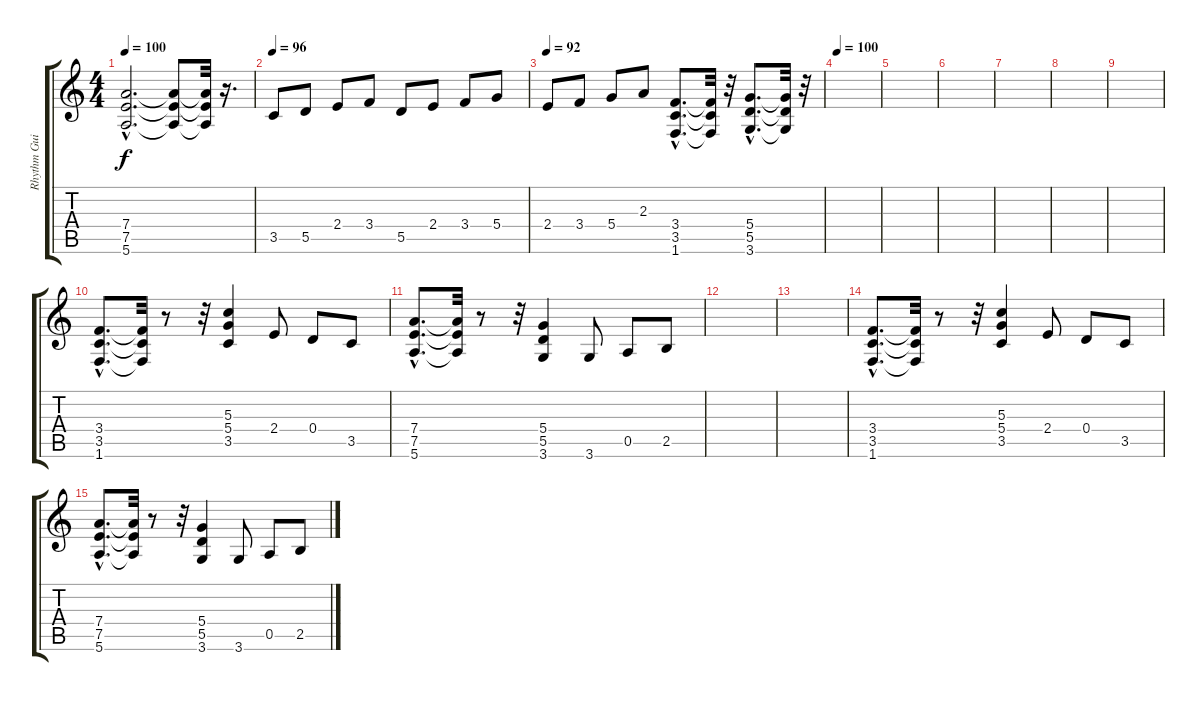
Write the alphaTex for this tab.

\track ("Rhythm Guitar " "Rhythm Gui") {instrument distortionguitar}
\staff {score tabs}
\tuning (E4 B3 G3 D3 A2 E2) {hide}
\ts (4 4)
\tempo 100
\clef g2
\ks c
(7.4{hac} 7.5{hac} 5.6{hac}).2{d dy f instrument distortionguitar} (7.4{t} 7.5{t} 5.6{t}).8 (7.4{t} 7.5{t} 5.6{t}).32 r.16{d} |
\tempo 96
3.5.8 5.5.8 2.4.8 3.4.8 5.5.8 2.4.8 3.4.8 5.4.8 |
\tempo 92
2.4.8 3.4.8 5.4.8 2.3.8 (3.4{hac} 3.5{hac} 1.6{hac}).8{d} (3.4{t} 3.5{t} 1.6{t}).32 r.32 (5.4{hac} 5.5{hac} 3.6{hac}).8{d} (5.4{t} 5.5{t} 3.6{t}).32 r.32 |
\tempo 100
|
|
|
|
|
|
(3.4{hac} 3.5{hac} 1.6{hac}).8{d} (3.4{t} 3.5{t} 1.6{t}).32 r.8 r.32 (5.3 5.4 3.5).4 2.4.8 0.4.8 3.5.8 |
(7.4{hac} 7.5{hac} 5.6{hac}).8{d} (7.4{t} 7.5{t} 5.6{t}).32 r.8 r.32 (5.4 5.5 3.6).4 3.6.8 0.5.8 2.5.8 |
|
|
(3.4{hac} 3.5{hac} 1.6{hac}).8{d} (3.4{t} 3.5{t} 1.6{t}).32 r.8 r.32 (5.3 5.4 3.5).4 2.4.8 0.4.8 3.5.8 |
(7.4{hac} 7.5{hac} 5.6{hac}).8{d} (7.4{t} 7.5{t} 5.6{t}).32 r.8 r.32 (5.4 5.5 3.6).4 3.6.8 0.5.8 2.5.8
